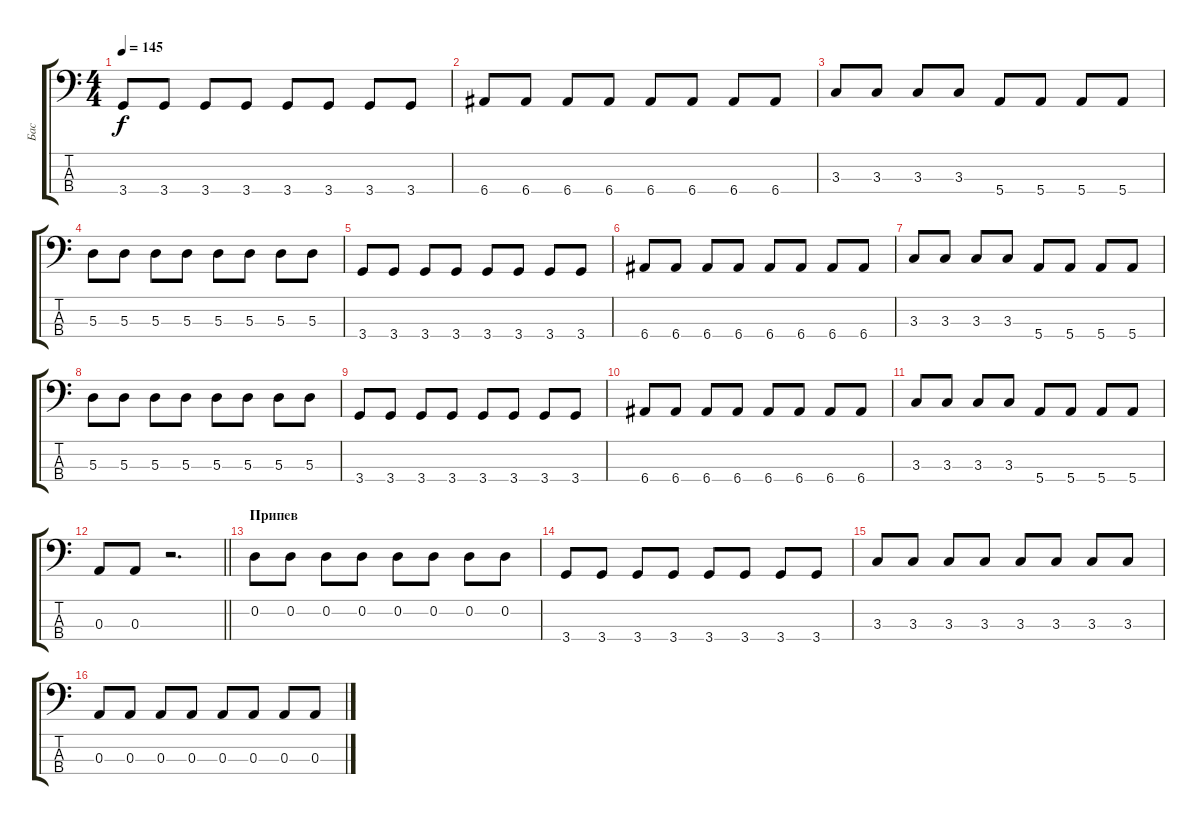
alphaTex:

\track ("Бас" "Бас") {instrument electricbassfinger}
\staff {score tabs}
\tuning (G2 D2 A1 E1) {hide}
\ts (4 4)
\tempo 145
\clef f4
\ks c
3.4.8{dy f} 3.4.8 3.4.8 3.4.8 3.4.8 3.4.8 3.4.8 3.4.8 |
6.4.8 6.4.8 6.4.8 6.4.8 6.4.8 6.4.8 6.4.8 6.4.8 |
3.3.8 3.3.8 3.3.8 3.3.8 5.4.8 5.4.8 5.4.8 5.4.8 |
5.3.8 5.3.8 5.3.8 5.3.8 5.3.8 5.3.8 5.3.8 5.3.8 |
3.4.8 3.4.8 3.4.8 3.4.8 3.4.8 3.4.8 3.4.8 3.4.8 |
6.4.8 6.4.8 6.4.8 6.4.8 6.4.8 6.4.8 6.4.8 6.4.8 |
3.3.8 3.3.8 3.3.8 3.3.8 5.4.8 5.4.8 5.4.8 5.4.8 |
5.3.8 5.3.8 5.3.8 5.3.8 5.3.8 5.3.8 5.3.8 5.3.8 |
3.4.8 3.4.8 3.4.8 3.4.8 3.4.8 3.4.8 3.4.8 3.4.8 |
6.4.8 6.4.8 6.4.8 6.4.8 6.4.8 6.4.8 6.4.8 6.4.8 |
3.3.8 3.3.8 3.3.8 3.3.8 5.4.8 5.4.8 5.4.8 5.4.8 |
\barLineRight lightlight
0.3.8 0.3.8 r.2{d} |
\section ("" "Припев")
0.2.8 0.2.8 0.2.8 0.2.8 0.2.8 0.2.8 0.2.8 0.2.8 |
3.4.8 3.4.8 3.4.8 3.4.8 3.4.8 3.4.8 3.4.8 3.4.8 |
3.3.8 3.3.8 3.3.8 3.3.8 3.3.8 3.3.8 3.3.8 3.3.8 |
0.3.8 0.3.8 0.3.8 0.3.8 0.3.8 0.3.8 0.3.8 0.3.8
